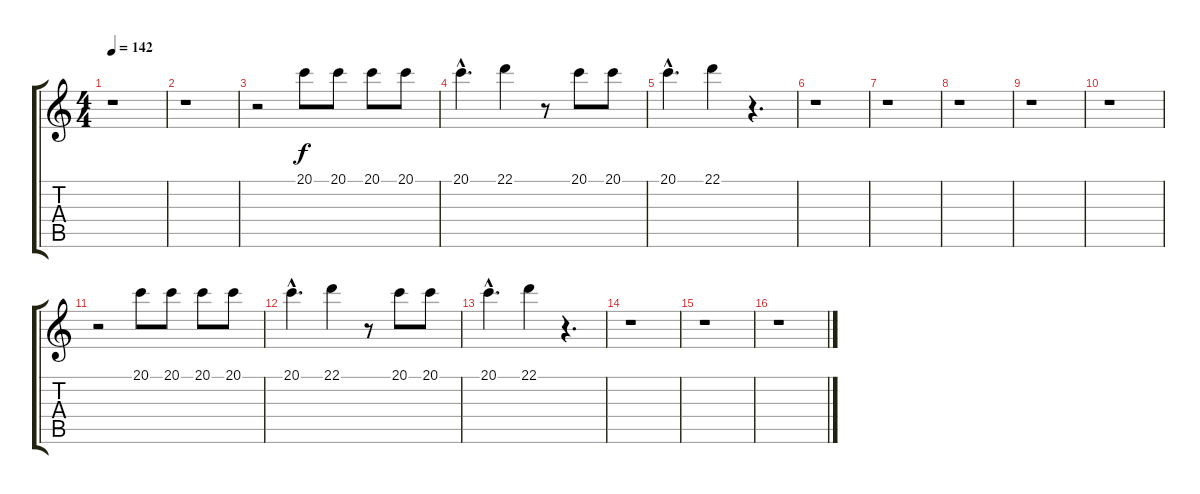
\track "" {instrument synthbrass1}
\staff {score tabs}
\tuning (E4 B3 G3 D3 A2 E2) {hide}
\ts (4 4)
\tempo 142
\clef g2
\ks c
r.1{dy f} |
r.1 |
r.2 20.1.8 20.1.8 20.1.8 20.1.8 |
20.1{hac}.4{d} 22.1.4 r.8 20.1.8 20.1.8 |
20.1{hac}.4{d} 22.1.4 r.4{d} |
r.1 |
r.1 |
r.1 |
r.1 |
r.1 |
r.2 20.1.8 20.1.8 20.1.8 20.1.8 |
20.1{hac}.4{d} 22.1.4 r.8 20.1.8 20.1.8 |
20.1{hac}.4{d} 22.1.4 r.4{d} |
r.1 |
r.1 |
r.1
